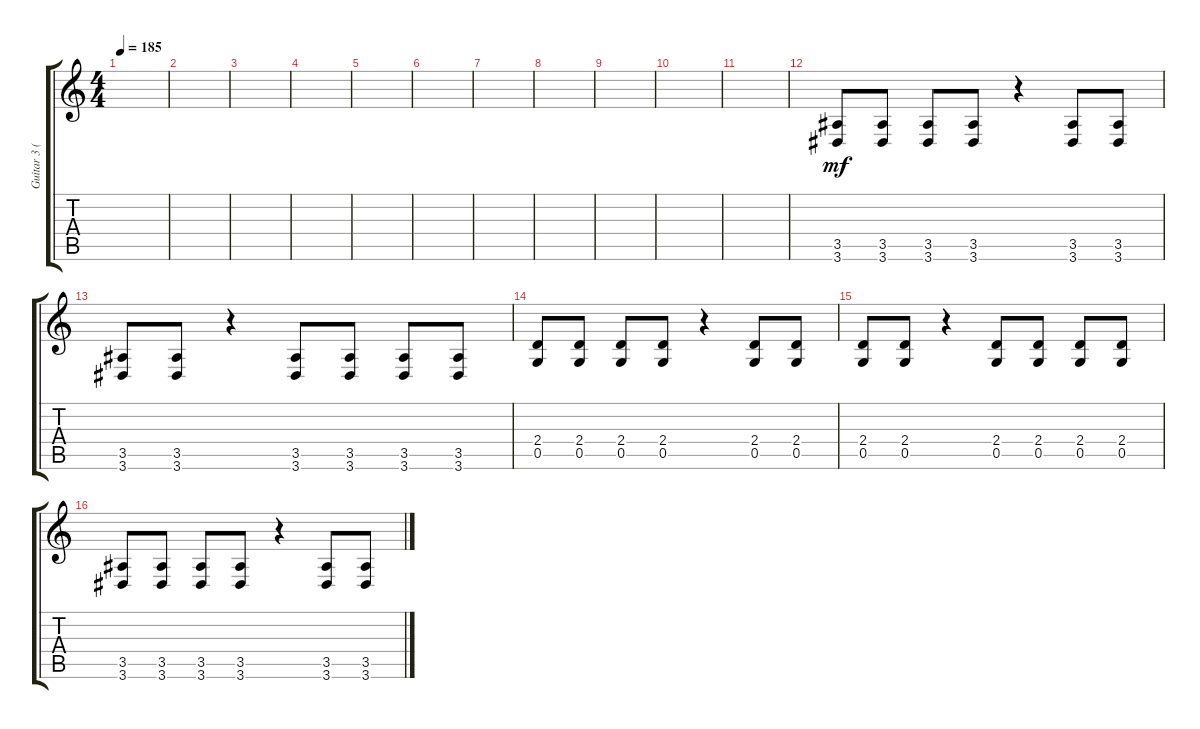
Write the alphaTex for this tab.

\track ("Guitar 3 (Rhytm)" "Guitar 3 (") {instrument distortionguitar}
\staff {score tabs}
\tuning (D4 A3 F3 C3 G2 C2) {hide}
\ts (4 4)
\tempo 185
\clef g2
\ks c
|
|
|
|
|
|
|
|
|
|
|
(3.5 3.6).8{dy mf} (3.5 3.6).8 (3.5 3.6).8 (3.5 3.6).8 r.4 (3.5 3.6).8 (3.5 3.6).8 |
(3.5 3.6).8 (3.5 3.6).8 r.4 (3.5 3.6).8 (3.5 3.6).8 (3.5 3.6).8 (3.5 3.6).8 |
(2.4 0.5).8 (2.4 0.5).8 (2.4 0.5).8 (2.4 0.5).8 r.4 (2.4 0.5).8 (2.4 0.5).8 |
(2.4 0.5).8 (2.4 0.5).8 r.4 (2.4 0.5).8 (2.4 0.5).8 (2.4 0.5).8 (2.4 0.5).8 |
(3.5 3.6).8 (3.5 3.6).8 (3.5 3.6).8 (3.5 3.6).8 r.4 (3.5 3.6).8 (3.5 3.6).8
